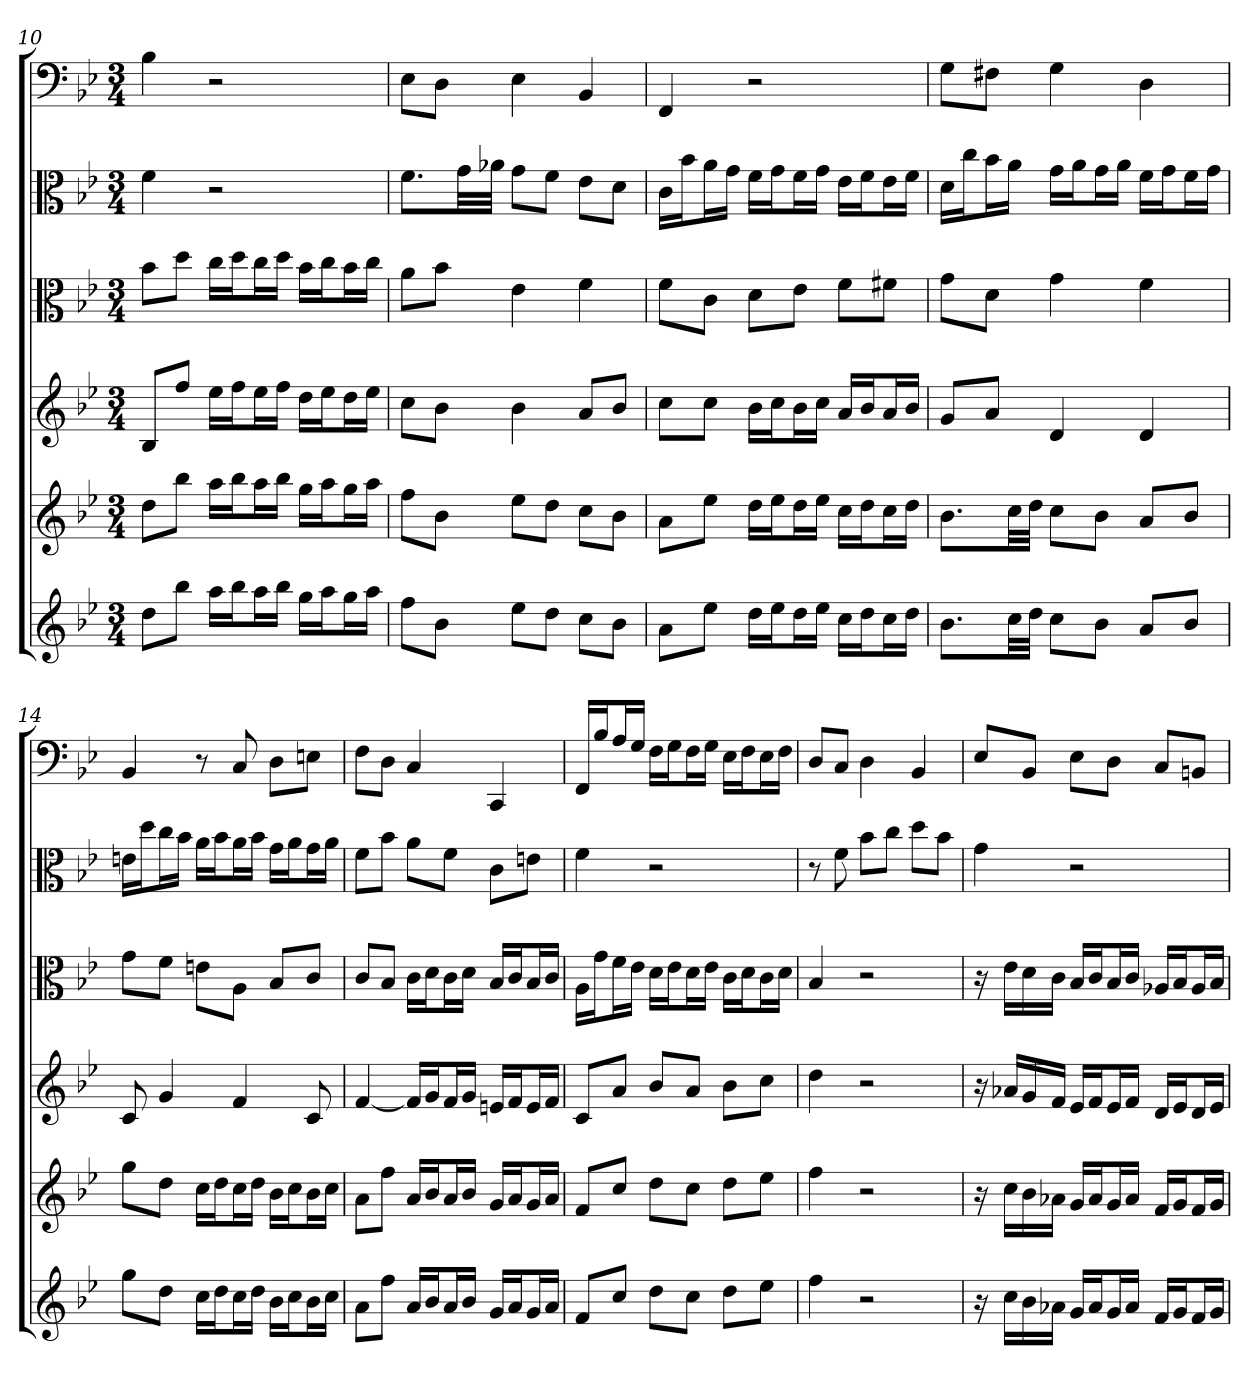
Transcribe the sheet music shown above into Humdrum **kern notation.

**kern	**kern	**kern	**kern	**kern	**kern
*part6	*part5	*part4	*part3	*part2	*part1
*staff6	*staff5	*staff4	*staff3	*staff2	*staff1
*	*	*	*clefC3	*clefC3	*clefF4
*k[b-e-]	*k[b-e-]	*k[b-e-]	*k[b-e-]	*k[b-e-]	*k[b-e-]
*B-:	*B-:	*B-:	*B-:	*B-:	*B-:
*M3/4	*M3/4	*M3/4	*M3/4	*M3/4	*M3/4
=10	=10	=10	=10	=10	=10
8ddL	8ddL	8B-L	8b-\L	4f	4B-
8bb-J	8bb-J	8ffJ	8dd\J	.	.
16aaLL	16aaLL	16ee-LL	16cc\LL	2r	2r
16bb-J	16bb-J	16ffJ	16dd\J	.	.
16aaL	16aaL	16ee-L	16cc\L	.	.
16bb-JJ	16bb-JJ	16ffJJ	16dd\JJ	.	.
16ggLL	16ggLL	16ddLL	16b-\LL	.	.
16aaJ	16aaJ	16ee-J	16cc\J	.	.
16ggL	16ggL	16ddL	16b-\L	.	.
16aaJJ	16aaJJ	16ee-JJ	16cc\JJ	.	.
=11	=11	=11	=11	=11	=11
8ffL	8ffL	8ccL	8a\L	8.f\L	8E-\L
8b-J	8b-J	8b-J	8b-\J	.	8D\J
.	.	.	.	32g\LL	.
.	.	.	.	32a-X\JJJ	.
8ee-L	8ee-L	4b-	4e-	8g\L	4E-
8ddJ	8ddJ	.	.	8f\J	.
8ccL	8ccL	8aL	4f	8e-\L	4BB-
8b-J	8b-J	8b-J	.	8d\J	.
=12	=12	=12	=12	=12	=12
8aL	8aL	8ccL	8f\L	16c\LL	4FF
.	.	.	.	16b-\J	.
8ee-J	8ee-J	8ccJ	8c\J	16a\L	.
.	.	.	.	16g\JJ	.
16ddLL	16ddLL	16b-LL	8d\L	16f\LL	2r
16ee-J	16ee-J	16ccJ	.	16g\J	.
16ddL	16ddL	16b-L	8e-\J	16f\L	.
16ee-JJ	16ee-JJ	16ccJJ	.	16g\JJ	.
16ccLL	16ccLL	16aLL	8f\L	16e-\LL	.
16ddJ	16ddJ	16b-J	.	16f\J	.
16ccL	16ccL	16aL	8f#X\J	16e-\L	.
16ddJJ	16ddJJ	16b-JJ	.	16f\JJ	.
=13	=13	=13	=13	=13	=13
8.b-L	8.b-L	8gL	8g\L	16d\LL	8G\L
.	.	.	.	16cc\J	.
.	.	8aJ	8d\J	16b-\L	8F#X\J
32ccLL	32ccLL	.	.	16a\JJ	.
32ddJJJ	32ddJJJ	.	.	.	.
8ccL	8ccL	4d	4g	16g\LL	4G
.	.	.	.	16a\J	.
8b-J	8b-J	.	.	16g\L	.
.	.	.	.	16a\JJ	.
8aL	8aL	4d	4f	16f\LL	4D
.	.	.	.	16g\J	.
8b-J	8b-J	.	.	16f\L	.
.	.	.	.	16g\JJ	.
=14	=14	=14	=14	=14	=14
8ggL	8ggL	8c	8g\L	16en\LL	4BB-
.	.	.	.	16dd\J	.
8ddJ	8ddJ	4g	8f\J	16cc\L	.
.	.	.	.	16b-\JJ	.
16ccLL	16ccLL	.	8en\L	16a\LL	8r
16ddJ	16ddJ	.	.	16b-\J	.
16ccL	16ccL	4f	8A\J	16a\L	8C
16ddJJ	16ddJJ	.	.	16b-\JJ	.
16b-LL	16b-LL	.	8B-/L	16g\LL	8D\L
16ccJ	16ccJ	.	.	16a\J	.
16b-L	16b-L	8c	8c/J	16g\L	8En\J
16ccJJ	16ccJJ	.	.	16a\JJ	.
=15	=15	=15	=15	=15	=15
8aL	8aL	[4f	8c/L	8f\L	8F\L
8ffJ	8ffJ	.	8B-/J	8b-\J	8D\J
16aLL	16aLL	16fLL]	16c\LL	8a\L	4C
16b-J	16b-J	16gJ	16d\J	.	.
16aL	16aL	16fL	16c\L	8f\J	.
16b-JJ	16b-JJ	16gJJ	16d\JJ	.	.
16gLL	16gLL	16enLL	16B-/LL	8c\L	4CC
16aJ	16aJ	16fJ	16c/J	.	.
16gL	16gL	16eL	16B-/L	8en\J	.
16aJJ	16aJJ	16fJJ	16c/JJ	.	.
=16	=16	=16	=16	=16	=16
8fL	8fL	8cL	16A\LL	4f	16FF/LL
.	.	.	16g\J	.	16B-/J
8ccJ	8ccJ	8aJ	16f\L	.	16A/L
.	.	.	16e-\JJ	.	16G/JJ
8ddL	8ddL	8b-L	16d\LL	2r	16F\LL
.	.	.	16e-\J	.	16G\J
8ccJ	8ccJ	8aJ	16d\L	.	16F\L
.	.	.	16e-\JJ	.	16G\JJ
8ddL	8ddL	8b-L	16c\LL	.	16E-\LL
.	.	.	16d\J	.	16F\J
8ee-J	8ee-J	8ccJ	16c\L	.	16E-\L
.	.	.	16d\JJ	.	16F\JJ
=17	=17	=17	=17	=17	=17
4ff	4ff	4dd	4B-	8r	8D/L
.	.	.	.	8f	8C/J
2r	2r	2r	2r	8b-\L	4D
.	.	.	.	8cc\J	.
.	.	.	.	8dd\L	4BB-
.	.	.	.	8b-\J	.
=18	=18	=18	=18	=18	=18
16r	16r	16r	16r	4g	8E-/L
16ccLL	16ccLL	16a-XLL	16e-\LL	.	.
16b-	16b-	16g	16d\	.	8BB-/J
16a-XJJ	16a-XJJ	16fJJ	16c\JJ	.	.
16gLL	16gLL	16e-LL	16B-/LL	2r	8E-\L
16a-J	16a-J	16fJ	16c/J	.	.
16gL	16gL	16e-L	16B-/L	.	8D\J
16a-JJ	16a-JJ	16fJJ	16c/JJ	.	.
16fLL	16fLL	16dLL	16A-X/LL	.	8C/L
16gJ	16gJ	16e-J	16B-/J	.	.
16fL	16fL	16dL	16A-/L	.	8BBn/J
16gJJ	16gJJ	16e-JJ	16B-/JJ	.	.
=	=	=	=	=	=
*-	*-	*-	*-	*-	*-
